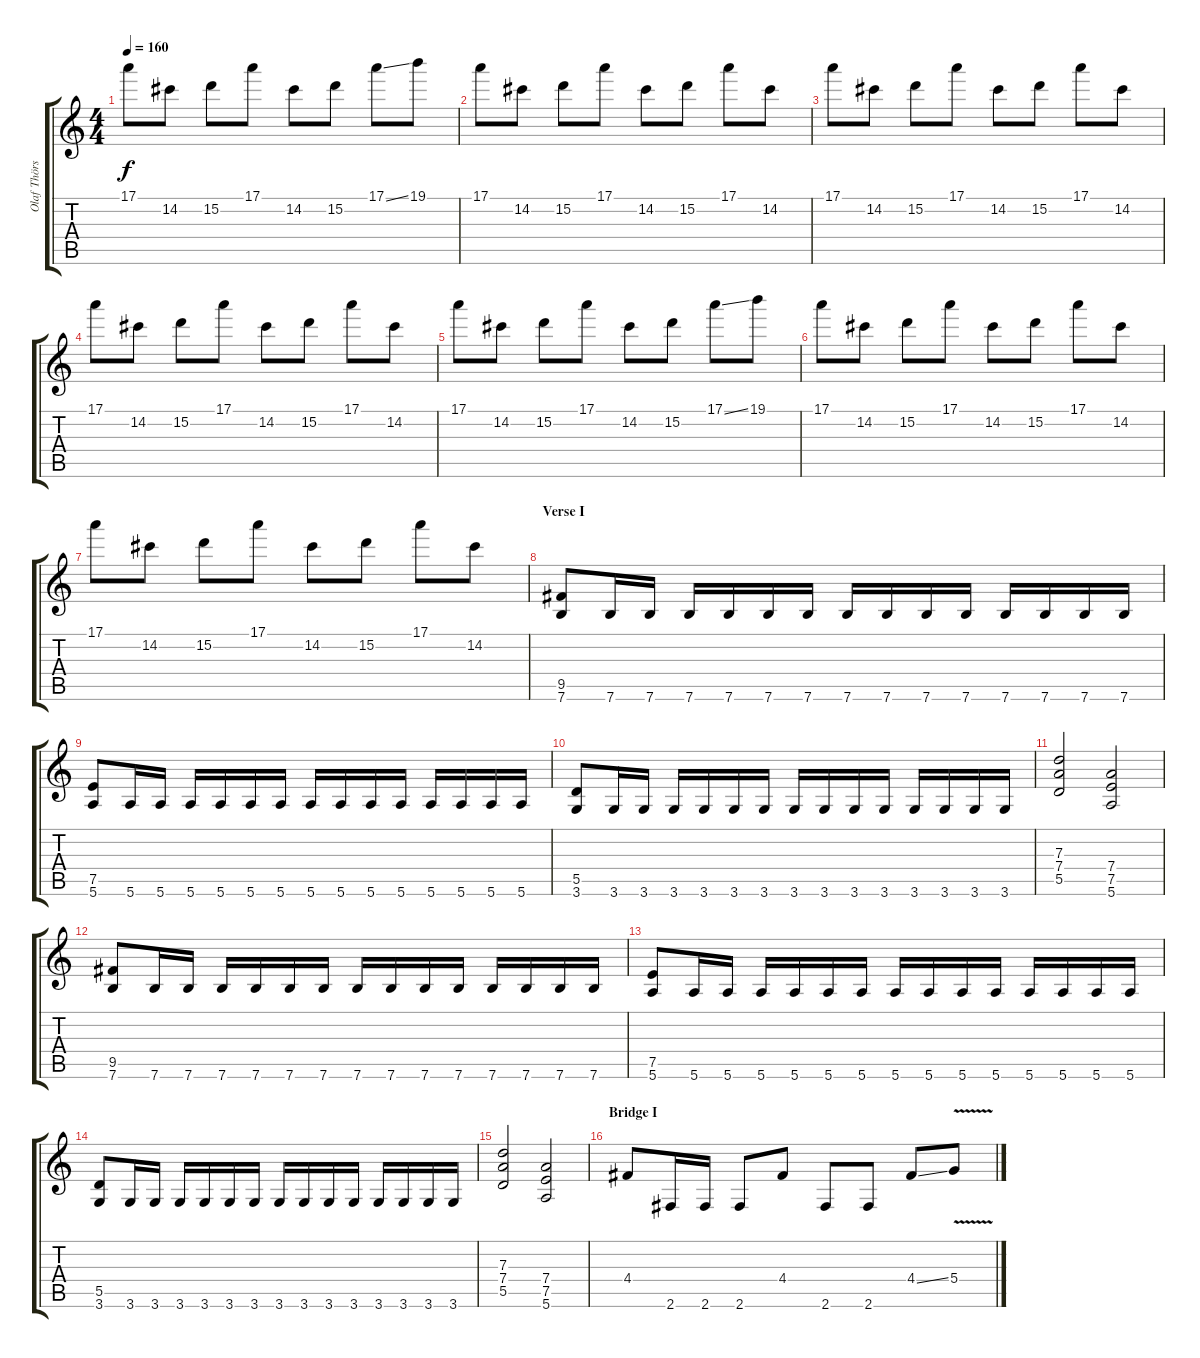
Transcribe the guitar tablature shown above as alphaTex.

\track ("Olaf Thörsen" "Olaf Thörs") {instrument distortionguitar}
\staff {score tabs}
\tuning (E4 B3 G3 D3 A2 E2) {hide}
\ts (4 4)
\tempo 160
\clef g2
\ks c
17.1.8{dy f} 14.2.8 15.2.8 17.1.8 14.2.8 15.2.8 17.1{ss}.8 19.1.8 |
17.1.8 14.2.8 15.2.8 17.1.8 14.2.8 15.2.8 17.1.8 14.2.8 |
17.1.8 14.2.8 15.2.8 17.1.8 14.2.8 15.2.8 17.1.8 14.2.8 |
17.1.8 14.2.8 15.2.8 17.1.8 14.2.8 15.2.8 17.1.8 14.2.8 |
17.1.8 14.2.8 15.2.8 17.1.8 14.2.8 15.2.8 17.1{ss}.8 19.1.8 |
17.1.8 14.2.8 15.2.8 17.1.8 14.2.8 15.2.8 17.1.8 14.2.8 |
17.1.8 14.2.8 15.2.8 17.1.8 14.2.8 15.2.8 17.1.8 14.2.8 |
\section ("" "Verse I")
(9.5 7.6).8{volume 14} 7.6.16 7.6.16 7.6.16 7.6.16 7.6.16 7.6.16 7.6.16 7.6.16 7.6.16 7.6.16 7.6.16 7.6.16 7.6.16 7.6.16 |
(7.5 5.6).8 5.6.16 5.6.16 5.6.16 5.6.16 5.6.16 5.6.16 5.6.16 5.6.16 5.6.16 5.6.16 5.6.16 5.6.16 5.6.16 5.6.16 |
(5.5 3.6).8 3.6.16 3.6.16 3.6.16 3.6.16 3.6.16 3.6.16 3.6.16 3.6.16 3.6.16 3.6.16 3.6.16 3.6.16 3.6.16 3.6.16 |
(7.3 7.4 5.5).2 (7.4 7.5 5.6).2 |
(9.5 7.6).8 7.6.16 7.6.16 7.6.16 7.6.16 7.6.16 7.6.16 7.6.16 7.6.16 7.6.16 7.6.16 7.6.16 7.6.16 7.6.16 7.6.16 |
(7.5 5.6).8 5.6.16 5.6.16 5.6.16 5.6.16 5.6.16 5.6.16 5.6.16 5.6.16 5.6.16 5.6.16 5.6.16 5.6.16 5.6.16 5.6.16 |
(5.5 3.6).8 3.6.16 3.6.16 3.6.16 3.6.16 3.6.16 3.6.16 3.6.16 3.6.16 3.6.16 3.6.16 3.6.16 3.6.16 3.6.16 3.6.16 |
(7.3 7.4 5.5).2 (7.4 7.5 5.6).2 |
\section ("" "Bridge I")
4.4.8 2.6.16 2.6.16 2.6.8 4.4.8 2.6.8 2.6.8 4.4{ss}.8 5.4{v}.8
